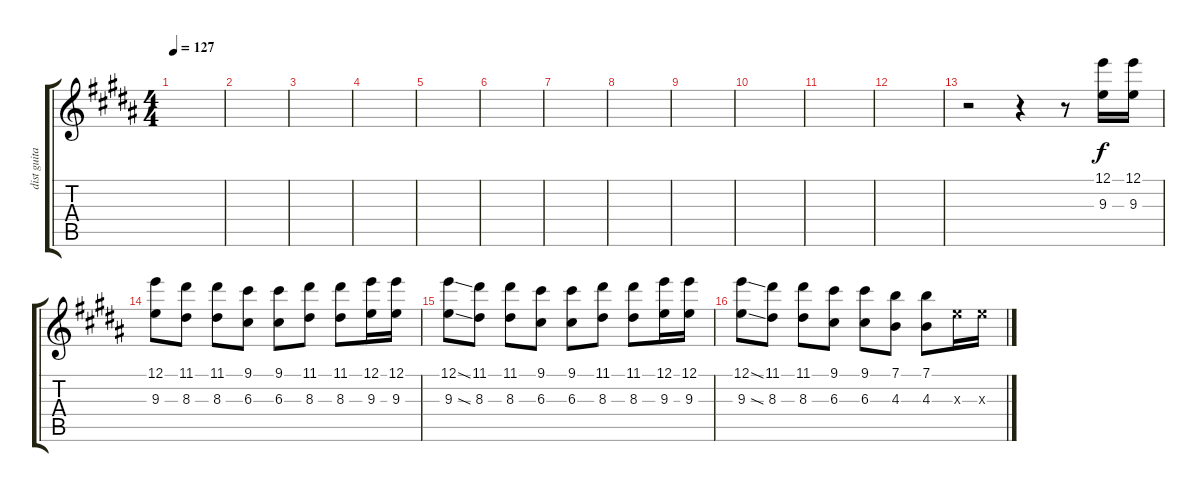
\track ("dist guitar" "dist guita") {mute instrument overdrivenguitar}
\staff {score tabs}
\tuning (E4 B3 G3 D3 A2 E2) {hide}
\ts (4 4)
\tempo 127
\clef g2
\ks b
|
|
|
|
|
|
|
|
|
|
|
|
r.2 r.4 r.8 (12.1 9.3).16 (12.1 9.3).16 |
(12.1 9.3).8 (11.1 8.3).8 (11.1 8.3).8 (9.1 6.3).8 (9.1 6.3).8 (11.1 8.3).8 (11.1 8.3).8 (12.1 9.3).16 (12.1 9.3).16 |
(12.1{ss} 9.3{ss}).8 (11.1 8.3).8 (11.1 8.3).8 (9.1 6.3).8 (9.1 6.3).8 (11.1 8.3).8 (11.1 8.3).8 (12.1 9.3).16 (12.1 9.3).16 |
(12.1{ss} 9.3{ss}).8 (11.1 8.3).8 (11.1 8.3).8 (9.1 6.3).8 (9.1 6.3).8 (7.1 4.3).8 (7.1 4.3).8 9.3{x}.16 9.3{x}.16
